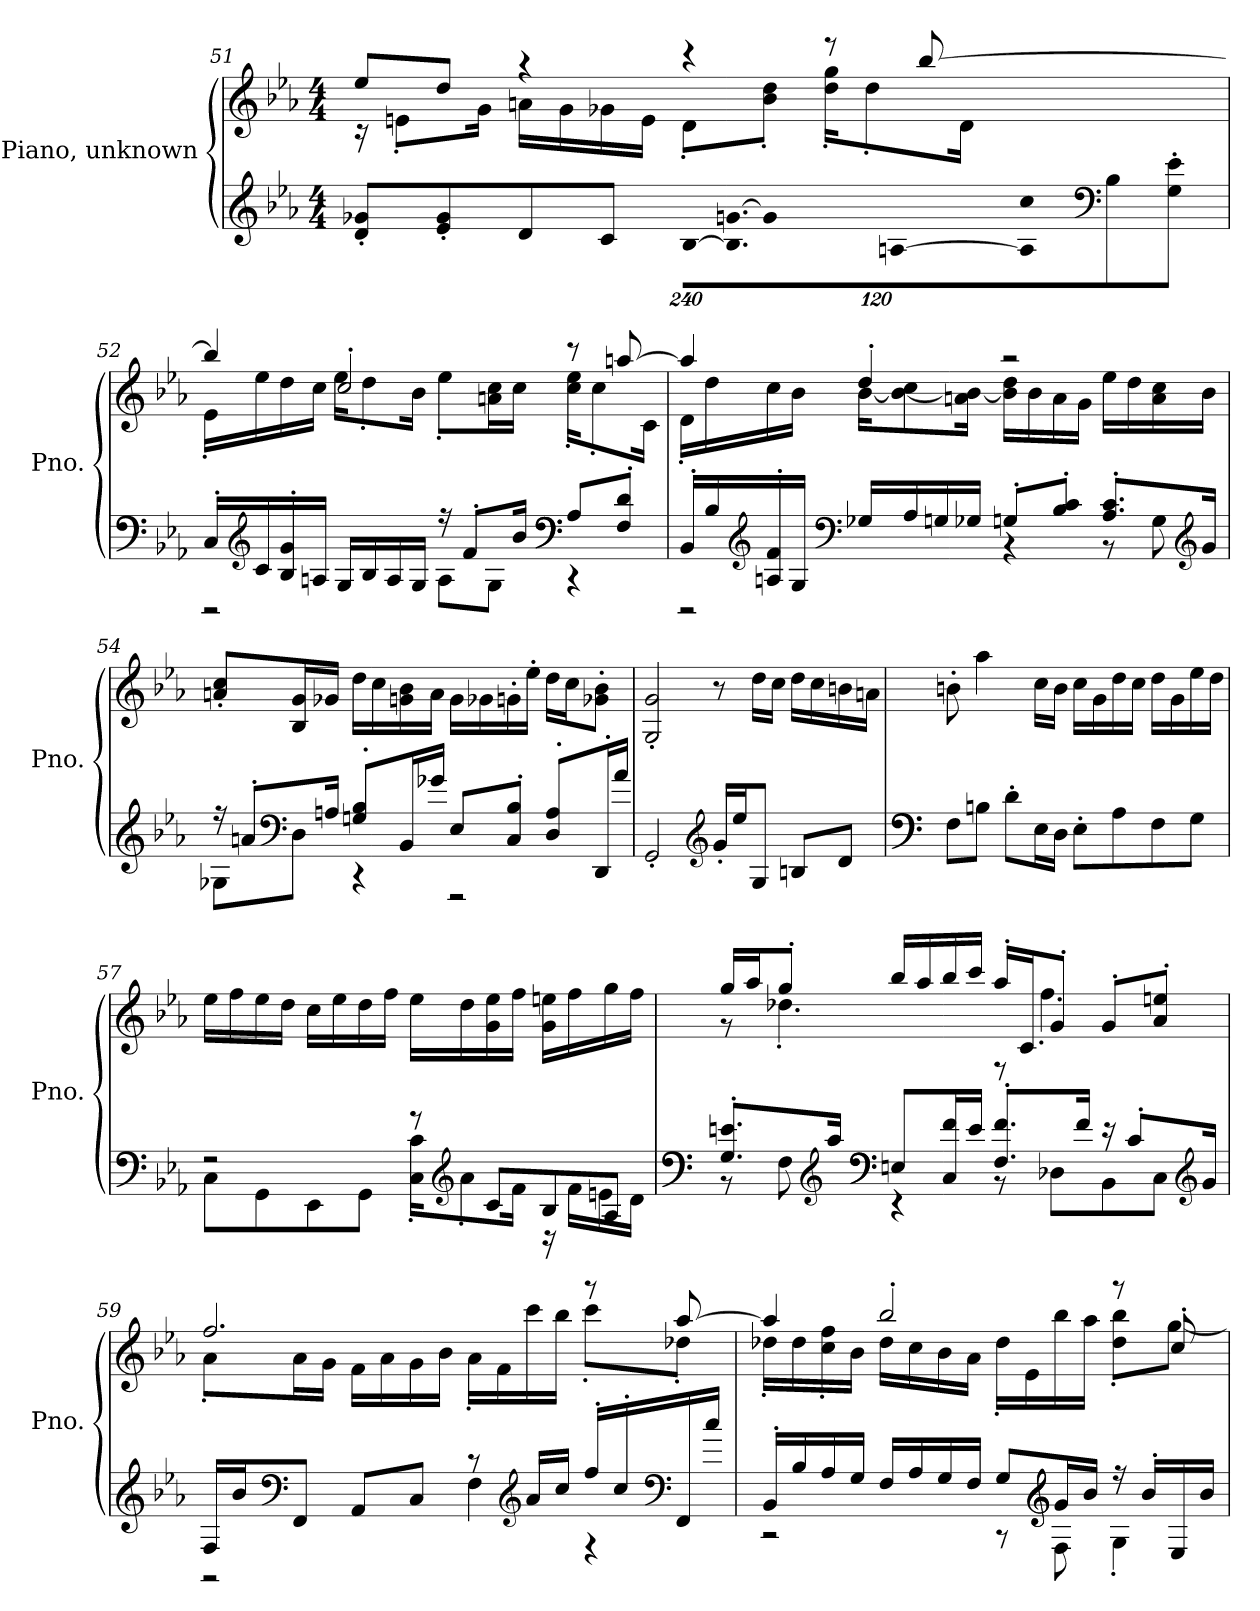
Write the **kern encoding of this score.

**kern	**kern
*part1	*part1
*staff2	*staff1
*I"Piano, unknown	*
*I'Pno.	*
*clefG2	*clefG2
*k[b-e-a-]	*k[b-e-a-]
*M4/4	*M4/4
=51	=51
*	*^
8d/' 8g-X/'L	8ee-/L	16r
.	.	8en'\L
8e-/' 8g-/'	8dd/J	.
.	.	16g\Jk
8d/	4r	16an\LL
.	.	16g\
8c/J	.	16g-X\
.	.	16e\JJ
*Xbrackettup	*	*
!LO:N:vis=16	!	!
[1920%137B-\LL	4r	8d'\L
!LO:N:vis=32.	!	!
1920%103B-\] [1920%103gn\L	.	.
!LO:N:vis=64	!	!
960%17g\K]	.	8b-\' 8dd\'J
!LO:N:vis=32	!	!
[640%23An\J	.	.
!LO:N:vis=16	!	!
1920%137A\] 1920%137cc\J	.	.
*clefF4	*	*
8B-\	8r	16dd\' 16gg\'KL
.	.	8dd'\
8G\' 8e-\'J	[8bb-/	.
.	.	16d\Jk
!!LO:LB:g=z	!!
=52	=52	=52
*^	*	*
16C'/LL	2r	4bb-/]	16e-'\LL
*clefG2	*	*	*
16c/	.	.	16ee-\
16B-/' 16g/'	.	.	16dd\
16An/JJ	.	.	16cc\JJ
16G/LL	.	2cc'/	16ee-\KL
16B-/	.	.	8dd'\
16A/	.	.	.
16G/JJ	.	.	16b-\Jk
16r	8A\L	.	8ee-'\L
8f'/L	.	.	.
.	8G\J	.	16an\ 16cc\L
16b-/Jk	.	.	16cc\JJ
*clefF4	*	*	*
8A/L	4r	8r	16cc\' 16ee-\'KL
.	.	.	8cc'\
8F/' 8d/'J	.	[8aan/	.
.	.	.	16c\Jk
!!LO:LB:g=z	!!
=53	=53	=53	=53
16BB-'/LL	2r	4aa/]	16d'\LL
16B-/	.	.	16dd\
*clefG2	*	*	*
16An/' 16f/'	.	.	16cc\
16G/JJ	.	.	16b-\JJ
*clefF4	*	*	*
16G-X/LL	.	4dd'/	[16b-\KL
16A/	.	.	8b-\_ 8cc\
16Gn/	.	.	.
16G-X/JJ	.	.	16an\ 16b-\_Jk
8Gn'/L	4r	2r	16b-\] 16dd\LL
.	.	.	16b-\
8B-/' 8c/'J	.	.	16a\
.	.	.	16g\JJ
8.A/' 8.c/'L	8r	.	16ee-\LL
.	.	.	16dd\
.	8G\	.	16a\ 16cc\
*clefG2	*	*	*
16g/Jk	.	.	16b-\JJ
*	*	*v	*v
!!LO:LB:g=z
=54	=54	=54
16r	8G-X\L	8an/' 8cc/'L
8an'/L	.	.
*clefF4	*	*
.	8D\J	16B-/ 16g/L
16An/Jk	.	16g-X/JJ
8Gn/' 8B-/'L	4r	16dd\LL
.	.	16cc\
16BB-/L	.	16gn\ 16b-\
16g-X/JJ	.	16a\JJ
8E-/L	2r	16g\LL
.	.	16g-X\
8C/' 8B-/'J	.	16gn'\
.	.	16ee-'\JJ
8D/' 8A/'L	.	16dd\LL
.	.	16cc\J
16DD'/L	.	8g-X\' 8b-\'J
16a/JJ	.	.
*v	*v	*
=55	=55
2GG'/	2G/' 2g/'
*clefG2	*
16g'/LL	8r
16ee-/J	.
8G/J	16dd\LL
.	16cc\JJ
8Bn/L	16dd\LL
.	16cc\
8d/J	16bn\
.	16an\JJ
!!LO:LB:g=z
=56	=56
*clefF4	*
8F\L	8bn'\
8Bn\J	4aa-\
8d'\L	.
16E-\L	16cc\LL
16D\JJ	16b\JJ
8E-'\L	16cc\LL
.	16g\
8A-\	16dd\
.	16cc\JJ
8F\	16dd\LL
.	16g\
8G\J	16ee-\
.	16dd\JJ
=57	=57
*^	*
2r	8C\L	16ee-\LL
.	.	16ff\
.	8GG\	16ee-\
.	.	16dd\JJ
.	8EE-\	16cc\LL
.	.	16ee-\
.	8GG\J	16dd\
.	.	16ff\JJ
8r	16C\' 16c\'KL	16ee-\LL
*clefG2	*	*
.	8a-'\	16dd\
8c/L	.	16g\ 16ee-\
.	16f\Jk	16ff\JJ
8B-/	16r	16g\ 16een\LL
.	16f\LL	16ff\
8A-/J	16en\	16gg\
.	16d\JJ	16ff\JJ
!!LO:PB:g=z
=58	=58	=58
*clefF4	*	*
*	*	*^
8.G/' 8.en/'L	8r	16gg/LL	8r
.	.	16aa-/J	.
.	8F\	8gg'/J	4.dd-X'\
*clefG2	*	*	*
16aa-/Jk	.	.	.
*clefF4	*	*	*
8En/L	4r	16bb-/LL	.
.	.	16aa-/	.
16C/ 16f/L	.	16bb-/	.
16e/JJ	.	16ccc/JJ	.
8.F/' 8.f/'L	8r	16aa-'/LL	8r
.	.	16c/J	.
.	8D-X\L	8g'/J	4.ff'\
16f/Jk	.	.	.
16r	8BB-\	8g'/L	.
8c'/L	.	.	.
.	8C\J	8a-/' 8een/'J	.
*clefG2	*	*	*
16g/Jk	.	.	.
!!LO:LB:g=z	!!
=59	=59	=59	=59
16F/LL	2r	2.ff/	8a-'\L
16b-/J	.	.	.
*clefF4	*	*	*
8FF/J	.	.	16a-\L
.	.	.	16g\JJ
8AA-/L	.	.	16f\LL
.	.	.	16a-\
8C/J	.	.	16g\
.	.	.	16b-\JJ
8r	4F\	.	16a-'\LL
.	.	.	16f\
*clefG2	*	*	*
16a-/LL	.	.	16ccc\
16cc/JJ	.	.	16bb-\JJ
16ff'/LL	4r	8r	8ccc'\L
16cc'/	.	.	.
*clefF4	*	*	*
16FF/	.	[8aa-/	8dd-X'\J
16cc/JJ	.	.	.
=60	=60	=60	=60
16BB-'/LL	2r	4aa-/]	16dd-X'\LL
16B-/	.	.	16dd-\
16A-/	.	.	16cc\' 16ff\'
16G/JJ	.	.	16b-\JJ
16F/LL	.	2bb-'/	16dd-\LL
16A-/	.	.	16cc\
16G/	.	.	16b-\
16F/JJ	.	.	16a-\JJ
8G/L	8r	.	16dd-'\LL
.	.	.	16e-\
*clefG2	*	*	*
16g/L	8F\	.	16bb-\
16b-/JJ	.	.	16aa-\JJ
16r	4G'\	8r	8dd-\' 8bb-\'L
16b-'/LL	.	.	.
16E-/	.	8cc'/	[8gg\J
16b-/JJ	.	.	.
*v	*v	*	*
*	*v	*v
=	=
*-	*-
